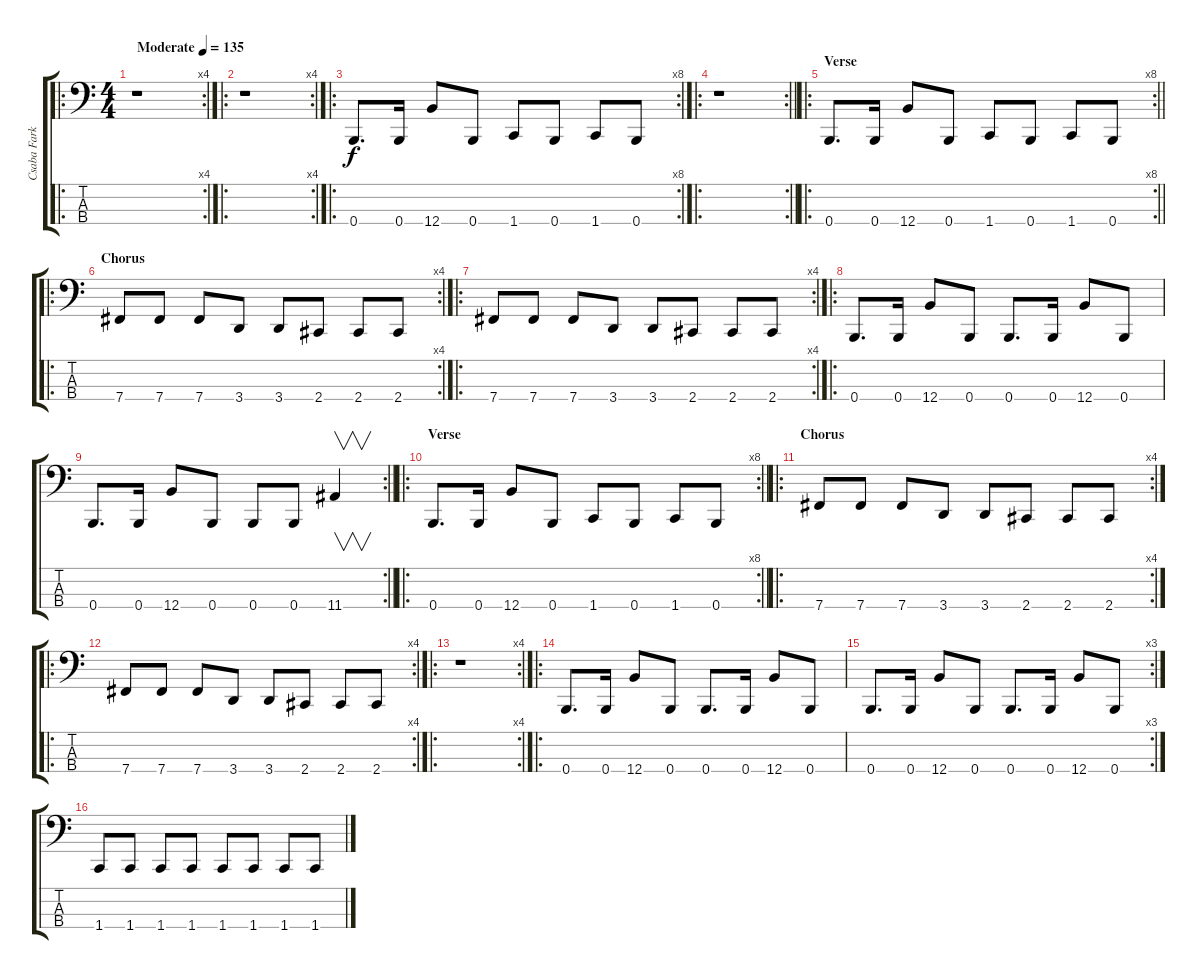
\track ("Csaba Farkas" "Csaba Fark") {instrument electricbassfinger}
\staff {score tabs}
\tuning (E2 B1 Gb1 B0) {hide}
\ro
\rc 4
\ts (4 4)
\tempo (135 "Moderate")
\clef f4
\ks c
r.1{dy f instrument electricbassfinger} |
\ro
\rc 4
r.1 |
\ro
\rc 8
0.4.8{d} 0.4.16 12.4.8 0.4.8 1.4.8 0.4.8 1.4.8 0.4.8 |
\ro
\rc 2
\barLineRight lightlight
r.1 |
\ro
\rc 8
\section ("" "Verse")
\barLineRight lightlight
0.4.8{d} 0.4.16 12.4.8 0.4.8 1.4.8 0.4.8 1.4.8 0.4.8 |
\ro
\rc 4
\section ("" "Chorus")
7.4.8 7.4.8 7.4.8 3.4.8 3.4.8 2.4.8 2.4.8 2.4.8 |
\ro
\rc 4
7.4.8 7.4.8 7.4.8 3.4.8 3.4.8 2.4.8 2.4.8 2.4.8 |
\ro
0.4.8{d} 0.4.16 12.4.8 0.4.8 0.4.8{d} 0.4.16 12.4.8 0.4.8 |
\rc 2
\barLineRight lightlight
0.4.8{d} 0.4.16 12.4.8 0.4.8 0.4.8 0.4.8 11.4.4{v} |
\ro
\rc 8
\section ("" "Verse")
\barLineRight lightlight
0.4.8{d} 0.4.16 12.4.8 0.4.8 1.4.8 0.4.8 1.4.8 0.4.8 |
\ro
\rc 4
\section ("" "Chorus")
7.4.8 7.4.8 7.4.8 3.4.8 3.4.8 2.4.8 2.4.8 2.4.8 |
\ro
\rc 4
7.4.8 7.4.8 7.4.8 3.4.8 3.4.8 2.4.8 2.4.8 2.4.8 |
\ro
\rc 4
r.1 |
\ro
0.4.8{d} 0.4.16 12.4.8 0.4.8 0.4.8{d} 0.4.16 12.4.8 0.4.8 |
\rc 3
0.4.8{d} 0.4.16 12.4.8 0.4.8 0.4.8{d} 0.4.16 12.4.8 0.4.8 |
1.4.8 1.4.8 1.4.8 1.4.8 1.4.8 1.4.8 1.4.8 1.4.8
